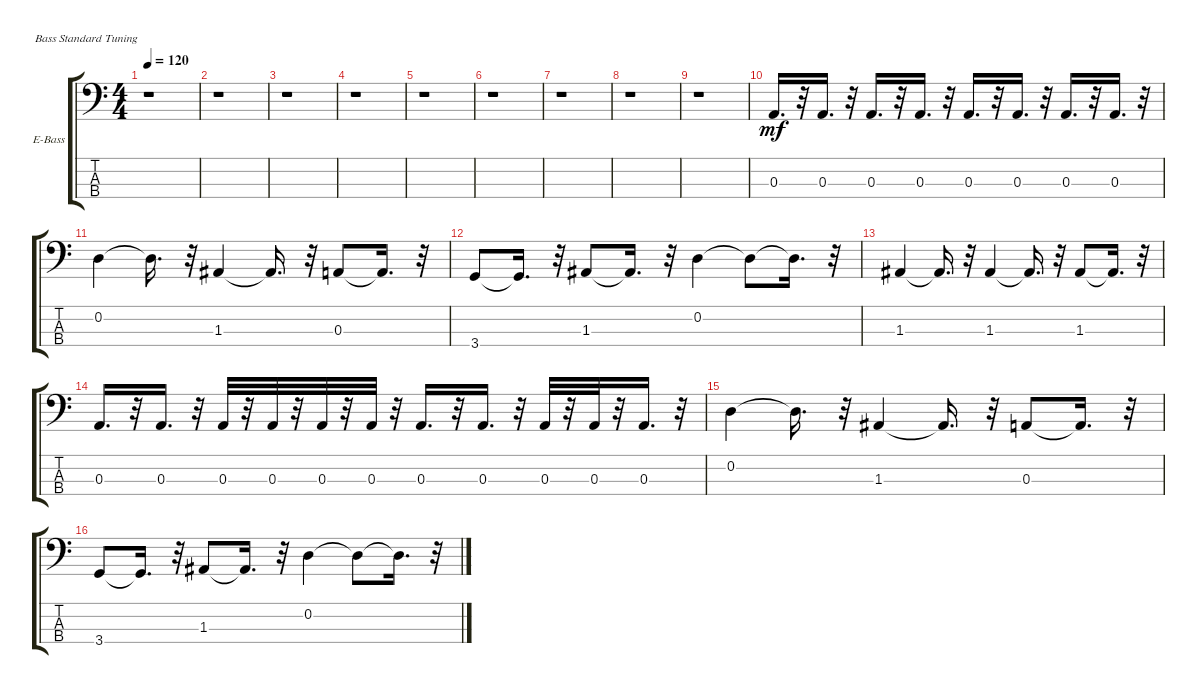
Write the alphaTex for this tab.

\bracketExtendMode groupsimilarinstruments
\firstSystemTrackNameOrientation horizontal
\otherSystemsTrackNameOrientation horizontal
\track ("" "E-Bass") {instrument electricbassfinger}
\staff {score tabs}
\tuning (G2 D2 A1 E1)
\ts (4 4)
\tempo 120
\clef f4
\ks c
r.1{dy mf} |
r.1 |
r.1 |
r.1 |
r.1 |
r.1 |
r.1 |
r.1 |
r.1 |
0.3.16{d} r.32 0.3.16{d} r.32 0.3.16{d} r.32 0.3.16{d} r.32 0.3.16{d} r.32 0.3.16{d} r.32 0.3.16{d} r.32 0.3.16{d} r.32 |
0.2.4 0.2{t}.16{d} r.32 1.3.4 1.3{t}.16{d} r.32 0.3.8 0.3{t}.16{d} r.32 |
3.4.8 3.4{t}.16{d} r.32 1.3.8 1.3{t}.16{d} r.32 0.2.4 0.2{t}.8 0.2{t}.16{d} r.32 |
1.3.4 1.3{t}.16{d} r.32 1.3.4 1.3{t}.16{d} r.32 1.3.8 1.3{t}.16{d} r.32 |
0.3.16{d} r.32 0.3.16{d} r.32 0.3.32 r.32 0.3.32 r.32 0.3.32 r.32 0.3.32 r.32 0.3.16{d} r.32 0.3.16{d} r.32 0.3.32 r.32 0.3.32 r.32 0.3.16{d} r.32 |
0.2.4 0.2{t}.16{d} r.32 1.3.4 1.3{t}.16{d} r.32 0.3.8 0.3{t}.16{d} r.32 |
3.4.8 3.4{t}.16{d} r.32 1.3.8 1.3{t}.16{d} r.32 0.2.4 0.2{t}.8 0.2{t}.16{d} r.32
